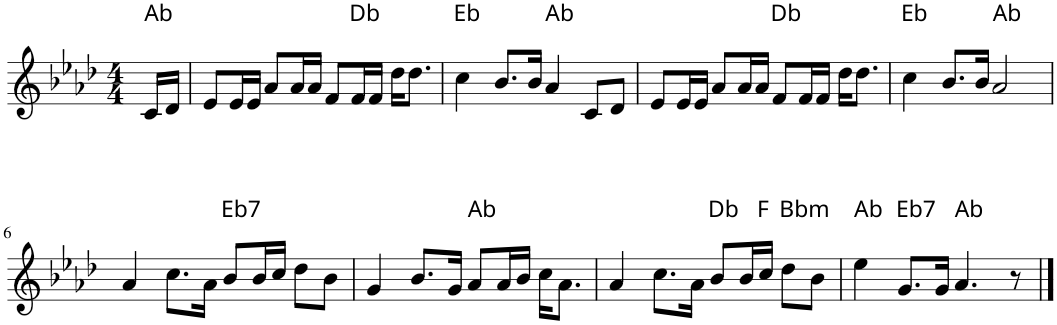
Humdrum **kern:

**kern
*part1
*staff1
*I"Voice
*I'Voice
*clefG2
*k[b-e-a-d-]
*A-:
*M4/4
=1
!LO:TX:a:t=Ab
16c/LL
16d-/JJ
=2
8e-/L
16e-/L
16e-/JJ
8a-/L
16a-/L
16a-/JJ
8f/L
!LO:TX:a:t=Db
16f/L
16f/JJ
16dd-\KL
8.dd-\J
=3
!LO:TX:a:t=Eb
4cc\
8.b-/L
16b-/Jk
!LO:TX:a:t=Ab
4a-/
8c/L
8d-/J
=4
8e-/L
16e-/L
16e-/JJ
8a-/L
16a-/L
16a-/JJ
!LO:TX:a:t=Db
8f/L
16f/L
16f/JJ
16dd-\KL
8.dd-\J
=5
!LO:TX:a:t=Eb
4cc\
8.b-/L
16b-/Jk
!LO:TX:a:t=Ab
2a-/
!!LO:LB:g=z
=6
4a-/
8.cc\L
16a-\Jk
!LO:TX:a:t=Eb7
8b-/L
16b-/L
16cc/JJ
8dd-\L
8b-\J
=7
4g/
8.b-/L
16g/Jk
!LO:TX:a:t=Ab
8a-/L
16a-/L
16b-/JJ
16cc\KL
8.a-\J
=8
4a-/
8.cc\L
16a-\Jk
!LO:TX:a:t=Db
8b-/L
16b-/L
!LO:TX:a:t=F
16cc/JJ
!LO:TX:a:t=Bbm
8dd-\L
8b-\J
=9
!LO:TX:a:t=Ab
4ee-\
!LO:TX:a:t=Eb7
8.g/L
16g/Jk
!LO:TX:a:t=Ab
4.a-/
8r
==
*-
